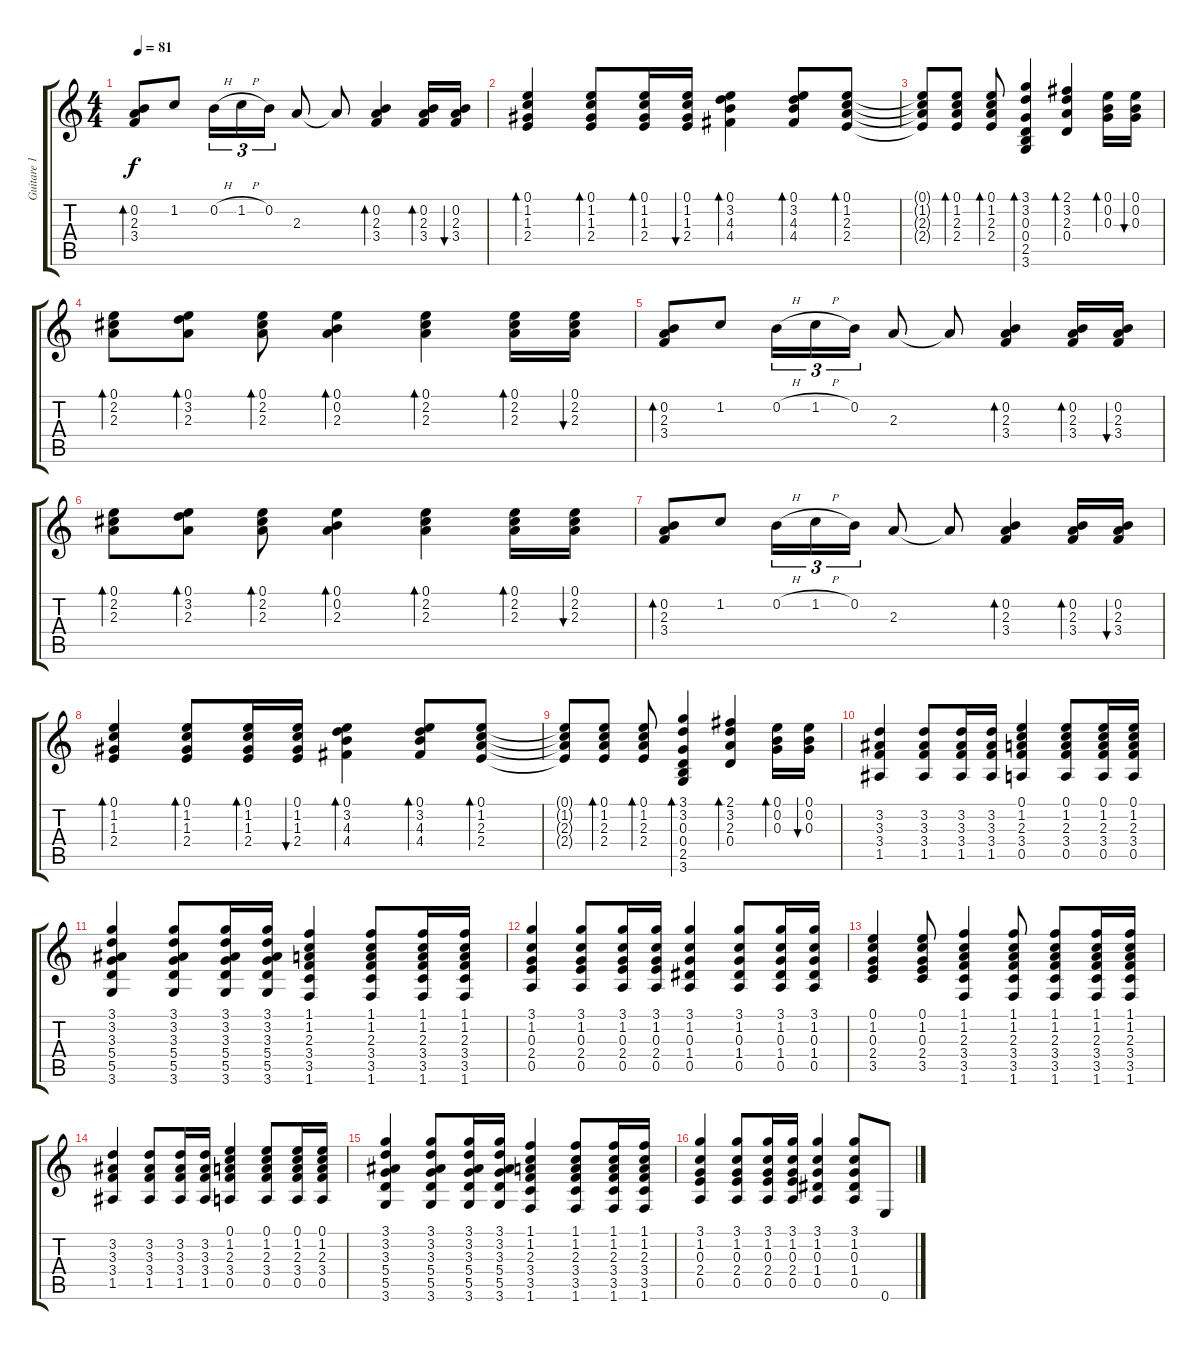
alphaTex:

\track ("Guitare 1" "Guitare 1") {instrument acousticguitarnylon}
\staff {score tabs}
\tuning (E4 B3 G3 D3 A2 E2) {hide}
\ts (4 4)
\tempo 81
\clef g2
\ks c
(0.2 2.3 3.4).8{bd 30 dy f} 1.2.8 0.2{h}.16{tu (3 2)} 1.2{h}.16{tu (3 2)} 0.2.16{tu (3 2)} 2.3.8 2.3{t}.8 (0.2 2.3 3.4).4{bd 30} (0.2 2.3 3.4).16{bd 30} (0.2 2.3 3.4).16{bu 30} |
(0.1 1.2 1.3 2.4).4{bd 30} (0.1 1.2 1.3 2.4).8{bd 30} (0.1 1.2 1.3 2.4).16{bd 30} (0.1 1.2 1.3 2.4).16{bu 30} (0.1 3.2 4.3 4.4).4{bd 30} (0.1 3.2 4.3 4.4).8{bd 30} (0.1 1.2 2.3 2.4).8{bd 30} |
(0.1{t} 1.2{t} 2.3{t} 2.4{t}).8 (0.1 1.2 2.3 2.4).8{bd 30} (0.1 1.2 2.3 2.4).8{bd 30} (3.1 3.2 0.3 0.4 2.5 3.6).4{bd 30} (2.1 3.2 2.3 0.4).4{bd 30} (0.1 0.2 0.3).16{bd 30} (0.1 0.2 0.3).16{bu 30} |
(0.1 2.2 2.3).8{bd 30} (0.1 3.2 2.3).8{bd 30} (0.1 2.2 2.3).8{bd 30} (0.1 0.2 2.3).4{bd 30} (0.1 2.2 2.3).4{bd 30} (0.1 2.2 2.3).16{bd 30} (0.1 2.2 2.3).16{bu 30} |
(0.2 2.3 3.4).8{bd 30} 1.2.8 0.2{h}.16{tu (3 2)} 1.2{h}.16{tu (3 2)} 0.2.16{tu (3 2)} 2.3.8 2.3{t}.8 (0.2 2.3 3.4).4{bd 30} (0.2 2.3 3.4).16{bd 30} (0.2 2.3 3.4).16{bu 30} |
(0.1 2.2 2.3).8{bd 30} (0.1 3.2 2.3).8{bd 30} (0.1 2.2 2.3).8{bd 30} (0.1 0.2 2.3).4{bd 30} (0.1 2.2 2.3).4{bd 30} (0.1 2.2 2.3).16{bd 30} (0.1 2.2 2.3).16{bu 30} |
(0.2 2.3 3.4).8{bd 30} 1.2.8 0.2{h}.16{tu (3 2)} 1.2{h}.16{tu (3 2)} 0.2.16{tu (3 2)} 2.3.8 2.3{t}.8 (0.2 2.3 3.4).4{bd 30} (0.2 2.3 3.4).16{bd 30} (0.2 2.3 3.4).16{bu 30} |
(0.1 1.2 1.3 2.4).4{bd 30} (0.1 1.2 1.3 2.4).8{bd 30} (0.1 1.2 1.3 2.4).16{bd 30} (0.1 1.2 1.3 2.4).16{bu 30} (0.1 3.2 4.3 4.4).4{bd 30} (0.1 3.2 4.3 4.4).8{bd 30} (0.1 1.2 2.3 2.4).8{bd 30} |
(0.1{t} 1.2{t} 2.3{t} 2.4{t}).8 (0.1 1.2 2.3 2.4).8{bd 30} (0.1 1.2 2.3 2.4).8{bd 30} (3.1 3.2 0.3 0.4 2.5 3.6).4{bd 30} (2.1 3.2 2.3 0.4).4{bd 30} (0.1 0.2 0.3).16{bd 30} (0.1 0.2 0.3).16{bu 30} |
(3.2 3.3 3.4 1.5).4 (3.2 3.3 3.4 1.5).8 (3.2 3.3 3.4 1.5).16 (3.2 3.3 3.4 1.5).16 (0.1 1.2 2.3 3.4 0.5).4 (0.1 1.2 2.3 3.4 0.5).8 (0.1 1.2 2.3 3.4 0.5).16 (0.1 1.2 2.3 3.4 0.5).16 |
(3.1 3.2 3.3 5.4 5.5 3.6).4 (3.1 3.2 3.3 5.4 5.5 3.6).8 (3.1 3.2 3.3 5.4 5.5 3.6).16 (3.1 3.2 3.3 5.4 5.5 3.6).16 (1.1 1.2 2.3 3.4 3.5 1.6).4 (1.1 1.2 2.3 3.4 3.5 1.6).8 (1.1 1.2 2.3 3.4 3.5 1.6).16 (1.1 1.2 2.3 3.4 3.5 1.6).16 |
(3.1 1.2 0.3 2.4 0.5).4 (3.1 1.2 0.3 2.4 0.5).8 (3.1 1.2 0.3 2.4 0.5).16 (3.1 1.2 0.3 2.4 0.5).16 (3.1 1.2 0.3 1.4 0.5).4 (3.1 1.2 0.3 1.4 0.5).8 (3.1 1.2 0.3 1.4 0.5).16 (3.1 1.2 0.3 1.4 0.5).16 |
(0.1 1.2 0.3 2.4 3.5).4 (0.1 1.2 0.3 2.4 3.5).8 (1.1 1.2 2.3 3.4 3.5 1.6).4 (1.1 1.2 2.3 3.4 3.5 1.6).8 (1.1 1.2 2.3 3.4 3.5 1.6).8 (1.1 1.2 2.3 3.4 3.5 1.6).16 (1.1 1.2 2.3 3.4 3.5 1.6).16 |
(3.2 3.3 3.4 1.5).4 (3.2 3.3 3.4 1.5).8 (3.2 3.3 3.4 1.5).16 (3.2 3.3 3.4 1.5).16 (0.1 1.2 2.3 3.4 0.5).4 (0.1 1.2 2.3 3.4 0.5).8 (0.1 1.2 2.3 3.4 0.5).16 (0.1 1.2 2.3 3.4 0.5).16 |
(3.1 3.2 3.3 5.4 5.5 3.6).4 (3.1 3.2 3.3 5.4 5.5 3.6).8 (3.1 3.2 3.3 5.4 5.5 3.6).16 (3.1 3.2 3.3 5.4 5.5 3.6).16 (1.1 1.2 2.3 3.4 3.5 1.6).4 (1.1 1.2 2.3 3.4 3.5 1.6).8 (1.1 1.2 2.3 3.4 3.5 1.6).16 (1.1 1.2 2.3 3.4 3.5 1.6).16 |
(3.1 1.2 0.3 2.4 0.5).4 (3.1 1.2 0.3 2.4 0.5).8 (3.1 1.2 0.3 2.4 0.5).16 (3.1 1.2 0.3 2.4 0.5).16 (3.1 1.2 0.3 1.4 0.5).4 (3.1 1.2 0.3 1.4 0.5).8 0.6.8
